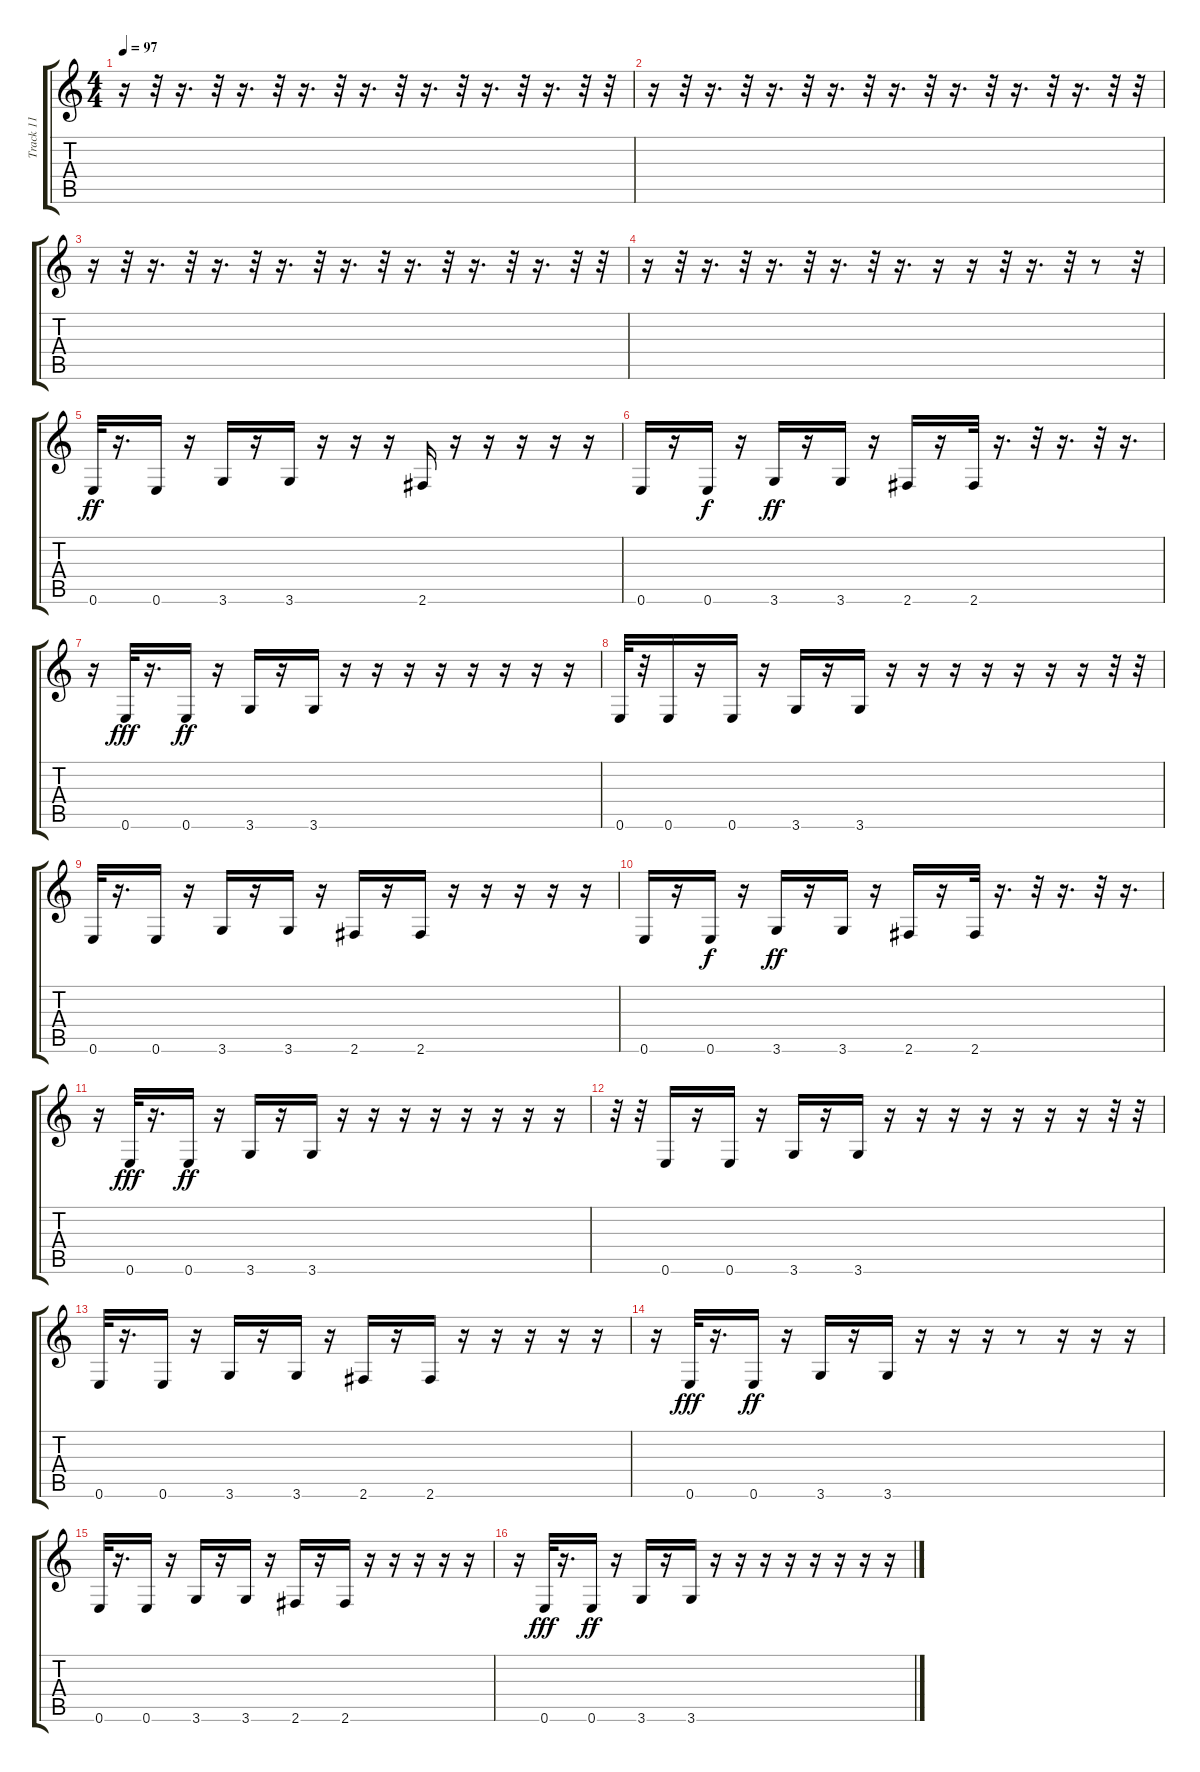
\track ("Track 11" "Track 11") {instrument electricbasspick}
\staff {score tabs}
\tuning (E4 B3 G3 D3 A2 E2) {hide}
\ts (4 4)
\tempo 97
\clef g2
\ks c
r.16{dy fff} r.32 r.16{d} r.32 r.16{d} r.32 r.16{d} r.32 r.16{d} r.32 r.16{d} r.32 r.16{d} r.32 r.16{d} r.32 r.32 |
r.16 r.32 r.16{d} r.32 r.16{d} r.32 r.16{d} r.32 r.16{d} r.32 r.16{d} r.32 r.16{d} r.32 r.16{d} r.32 r.32 |
r.16 r.32 r.16{d} r.32 r.16{d} r.32 r.16{d} r.32 r.16{d} r.32 r.16{d} r.32 r.16{d} r.32 r.16{d} r.32 r.32 |
r.16 r.32 r.16{d} r.32 r.16{d} r.32 r.16{d} r.32 r.16{d} r.16 r.16 r.32 r.16{d} r.32 r.8 r.32 |
0.6.32{dy ff} r.16{d} 0.6.16 r.16 3.6.16 r.16 3.6.16 r.16 r.16 r.16 2.6.16 r.16 r.16 r.16 r.16 r.16 |
0.6.16 r.16 0.6.16{dy f} r.16 3.6.16{dy ff} r.16 3.6.16 r.16 2.6.16 r.16 2.6.32 r.16{d} r.32 r.16{d} r.32 r.16{d} |
r.16 0.6.32{dy fff} r.16{d} 0.6.16{dy ff} r.16 3.6.16 r.16 3.6.16 r.16 r.16 r.16 r.16 r.16 r.16 r.16 r.16 |
0.6.32 r.32 0.6.16 r.16 0.6.16 r.16 3.6.16 r.16 3.6.16 r.16 r.16 r.16 r.16 r.16 r.16 r.16 r.32 r.32 |
0.6.32 r.16{d} 0.6.16 r.16 3.6.16 r.16 3.6.16 r.16 2.6.16 r.16 2.6.16 r.16 r.16 r.16 r.16 r.16 |
0.6.16 r.16 0.6.16{dy f} r.16 3.6.16{dy ff} r.16 3.6.16 r.16 2.6.16 r.16 2.6.32 r.16{d} r.32 r.16{d} r.32 r.16{d} |
r.16 0.6.32{dy fff} r.16{d} 0.6.16{dy ff} r.16 3.6.16 r.16 3.6.16 r.16 r.16 r.16 r.16 r.16 r.16 r.16 r.16 |
r.32 r.32 0.6.16 r.16 0.6.16 r.16 3.6.16 r.16 3.6.16 r.16 r.16 r.16 r.16 r.16 r.16 r.16 r.32 r.32 |
0.6.32 r.16{d} 0.6.16 r.16 3.6.16 r.16 3.6.16 r.16 2.6.16 r.16 2.6.16 r.16 r.16 r.16 r.16 r.16 |
r.16 0.6.32{dy fff} r.16{d} 0.6.16{dy ff} r.16 3.6.16 r.16 3.6.16 r.16 r.16 r.16 r.8 r.16 r.16 r.16 |
0.6.32 r.16{d} 0.6.16 r.16 3.6.16 r.16 3.6.16 r.16 2.6.16 r.16 2.6.16 r.16 r.16 r.16 r.16 r.16 |
r.16 0.6.32{dy fff} r.16{d} 0.6.16{dy ff} r.16 3.6.16 r.16 3.6.16 r.16 r.16 r.16 r.16 r.16 r.16 r.16 r.16
